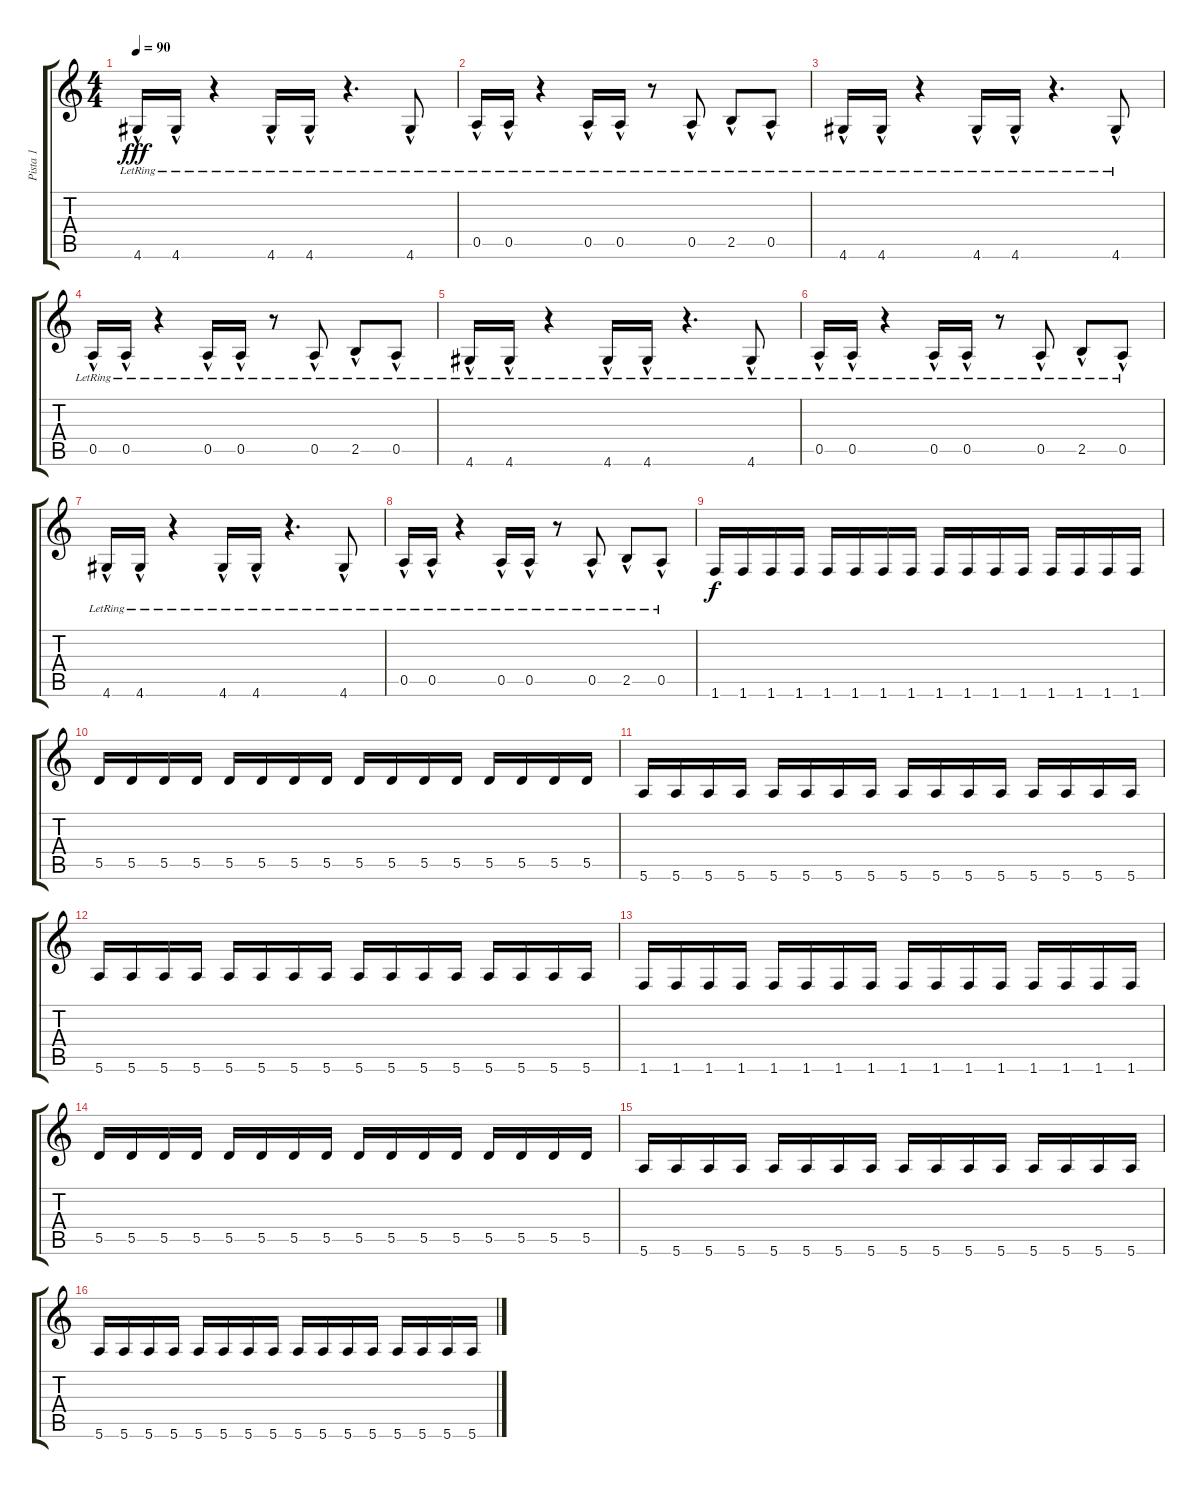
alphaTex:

\track ("Pista 1" "Pista 1") {instrument electricbasspick}
\staff {score tabs}
\tuning (E4 B3 G3 D3 A2 E2) {hide}
\ts (4 4)
\tempo 90
\clef g2
\ks c
4.6{hac lr}.16{dy fff} 4.6{hac lr}.16 r.4 4.6{hac lr}.16 4.6{hac lr}.16 r.4{d} 4.6{hac lr}.8 |
0.5{hac lr}.16 0.5{hac lr}.16 r.4 0.5{hac lr}.16 0.5{hac lr}.16 r.8 0.5{hac lr}.8 2.5{hac lr}.8 0.5{hac lr}.8 |
4.6{hac lr}.16 4.6{hac lr}.16 r.4 4.6{hac lr}.16 4.6{hac lr}.16 r.4{d} 4.6{hac lr}.8 |
0.5{hac lr}.16 0.5{hac lr}.16 r.4 0.5{hac lr}.16 0.5{hac lr}.16 r.8 0.5{hac lr}.8 2.5{hac lr}.8 0.5{hac lr}.8 |
4.6{hac lr}.16 4.6{hac lr}.16 r.4 4.6{hac lr}.16 4.6{hac lr}.16 r.4{d} 4.6{hac lr}.8 |
0.5{hac lr}.16 0.5{hac lr}.16 r.4 0.5{hac lr}.16 0.5{hac lr}.16 r.8 0.5{hac lr}.8 2.5{hac lr}.8 0.5{hac lr}.8 |
4.6{hac lr}.16 4.6{hac lr}.16 r.4 4.6{hac lr}.16 4.6{hac lr}.16 r.4{d} 4.6{hac lr}.8 |
0.5{hac lr}.16 0.5{hac lr}.16 r.4 0.5{hac lr}.16 0.5{hac lr}.16 r.8 0.5{hac lr}.8 2.5{hac lr}.8 0.5{hac lr}.8 |
1.6.16{dy f} 1.6.16 1.6.16 1.6.16 1.6.16 1.6.16 1.6.16 1.6.16 1.6.16 1.6.16 1.6.16 1.6.16 1.6.16 1.6.16 1.6.16 1.6.16 |
5.5.16 5.5.16 5.5.16 5.5.16 5.5.16 5.5.16 5.5.16 5.5.16 5.5.16 5.5.16 5.5.16 5.5.16 5.5.16 5.5.16 5.5.16 5.5.16 |
5.6.16 5.6.16 5.6.16 5.6.16 5.6.16 5.6.16 5.6.16 5.6.16 5.6.16 5.6.16 5.6.16 5.6.16 5.6.16 5.6.16 5.6.16 5.6.16 |
5.6.16 5.6.16 5.6.16 5.6.16 5.6.16 5.6.16 5.6.16 5.6.16 5.6.16 5.6.16 5.6.16 5.6.16 5.6.16 5.6.16 5.6.16 5.6.16 |
1.6.16 1.6.16 1.6.16 1.6.16 1.6.16 1.6.16 1.6.16 1.6.16 1.6.16 1.6.16 1.6.16 1.6.16 1.6.16 1.6.16 1.6.16 1.6.16 |
5.5.16 5.5.16 5.5.16 5.5.16 5.5.16 5.5.16 5.5.16 5.5.16 5.5.16 5.5.16 5.5.16 5.5.16 5.5.16 5.5.16 5.5.16 5.5.16 |
5.6.16 5.6.16 5.6.16 5.6.16 5.6.16 5.6.16 5.6.16 5.6.16 5.6.16 5.6.16 5.6.16 5.6.16 5.6.16 5.6.16 5.6.16 5.6.16 |
5.6.16 5.6.16 5.6.16 5.6.16 5.6.16 5.6.16 5.6.16 5.6.16 5.6.16 5.6.16 5.6.16 5.6.16 5.6.16 5.6.16 5.6.16 5.6.16
